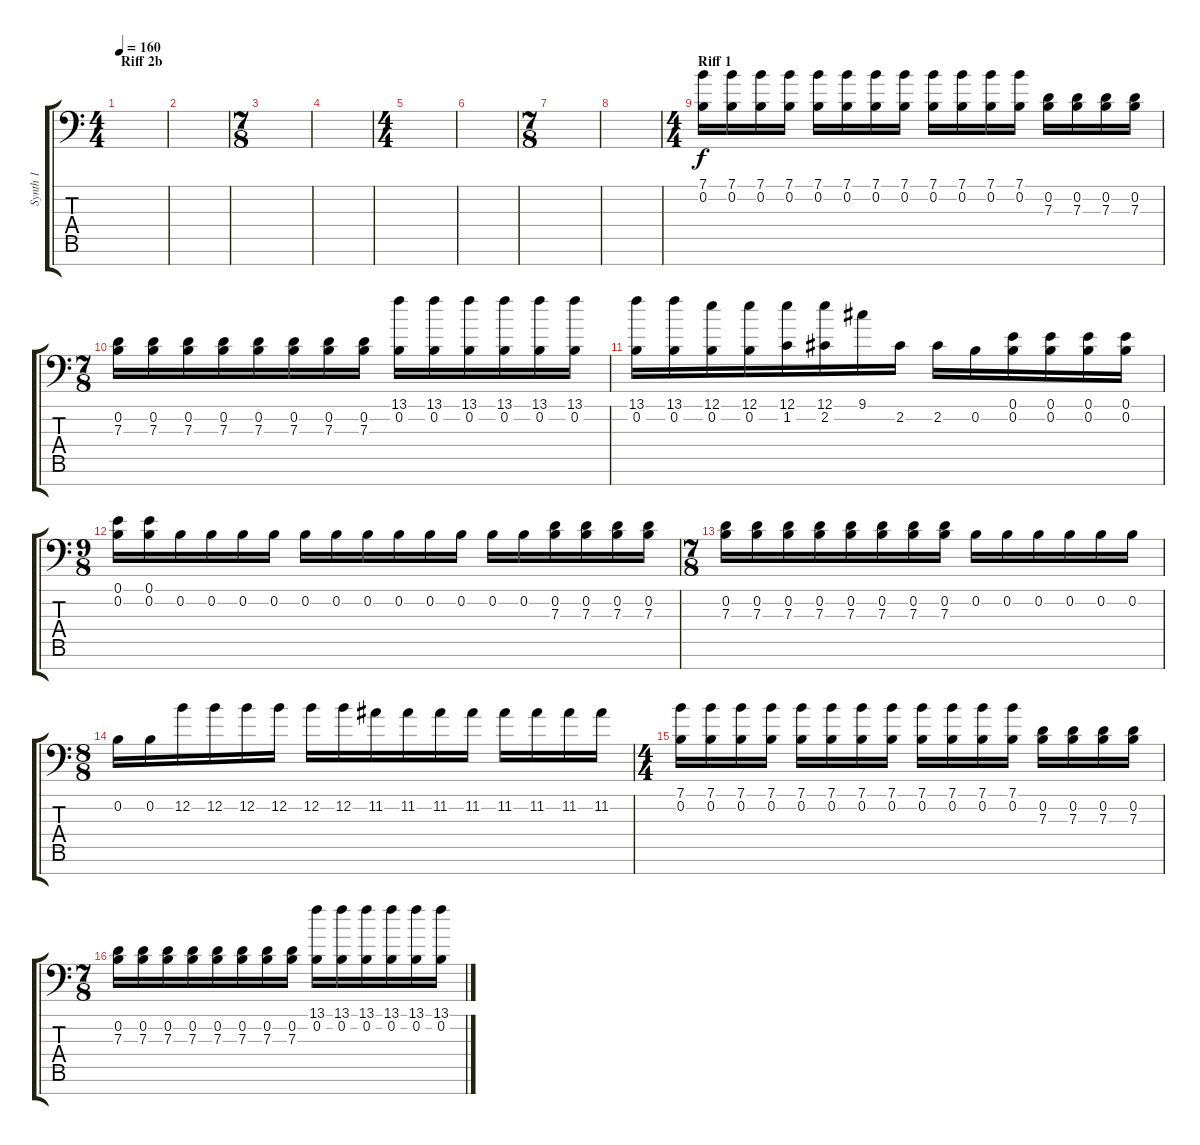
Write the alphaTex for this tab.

\track ("Synth 1" "Synth 1") {instrument lead2sawtooth}
\staff {score tabs}
\tuning (E4 B3 G3 D3 A2 E2 C-1) {hide}
\ts (4 4)
\section ("" "Riff 2b")
\tempo 160
\clef f4
\ks c
|
|
\ts (7 8)
|
|
\ts (4 4)
|
|
\ts (7 8)
|
|
\ts (4 4)
\section ("" "Riff 1")
(7.1 0.2).16 (7.1 0.2).16 (7.1 0.2).16 (7.1 0.2).16 (7.1 0.2).16 (7.1 0.2).16 (7.1 0.2).16 (7.1 0.2).16 (7.1 0.2).16 (7.1 0.2).16 (7.1 0.2).16 (7.1 0.2).16 (0.2 7.3).16 (0.2 7.3).16 (0.2 7.3).16 (0.2 7.3).16 |
\ts (7 8)
(0.2 7.3).16 (0.2 7.3).16 (0.2 7.3).16 (0.2 7.3).16 (0.2 7.3).16 (0.2 7.3).16 (0.2 7.3).16 (0.2 7.3).16 (13.1 0.2).16 (13.1 0.2).16 (13.1 0.2).16 (13.1 0.2).16 (13.1 0.2).16 (13.1 0.2).16 |
(13.1 0.2).16 (13.1 0.2).16 (12.1 0.2).16 (12.1 0.2).16 (12.1 1.2).16 (12.1 2.2).16 9.1.16 2.2.16 2.2.16 0.2.16 (0.1 0.2).16 (0.1 0.2).16 (0.1 0.2).16 (0.1 0.2).16 |
\ts (9 8)
(0.1 0.2).16 (0.1 0.2).16 0.2.16 0.2.16 0.2.16 0.2.16 0.2.16 0.2.16 0.2.16 0.2.16 0.2.16 0.2.16 0.2.16 0.2.16 (0.2 7.3).16 (0.2 7.3).16 (0.2 7.3).16 (0.2 7.3).16 |
\ts (7 8)
(0.2 7.3).16 (0.2 7.3).16 (0.2 7.3).16 (0.2 7.3).16 (0.2 7.3).16 (0.2 7.3).16 (0.2 7.3).16 (0.2 7.3).16 0.2.16 0.2.16 0.2.16 0.2.16 0.2.16 0.2.16 |
\ts (8 8)
0.2.16 0.2.16 12.2.16 12.2.16 12.2.16 12.2.16 12.2.16 12.2.16 11.2.16 11.2.16 11.2.16 11.2.16 11.2.16 11.2.16 11.2.16 11.2.16 |
\ts (4 4)
(7.1 0.2).16 (7.1 0.2).16 (7.1 0.2).16 (7.1 0.2).16 (7.1 0.2).16 (7.1 0.2).16 (7.1 0.2).16 (7.1 0.2).16 (7.1 0.2).16 (7.1 0.2).16 (7.1 0.2).16 (7.1 0.2).16 (0.2 7.3).16 (0.2 7.3).16 (0.2 7.3).16 (0.2 7.3).16 |
\ts (7 8)
(0.2 7.3).16 (0.2 7.3).16 (0.2 7.3).16 (0.2 7.3).16 (0.2 7.3).16 (0.2 7.3).16 (0.2 7.3).16 (0.2 7.3).16 (13.1 0.2).16 (13.1 0.2).16 (13.1 0.2).16 (13.1 0.2).16 (13.1 0.2).16 (13.1 0.2).16
